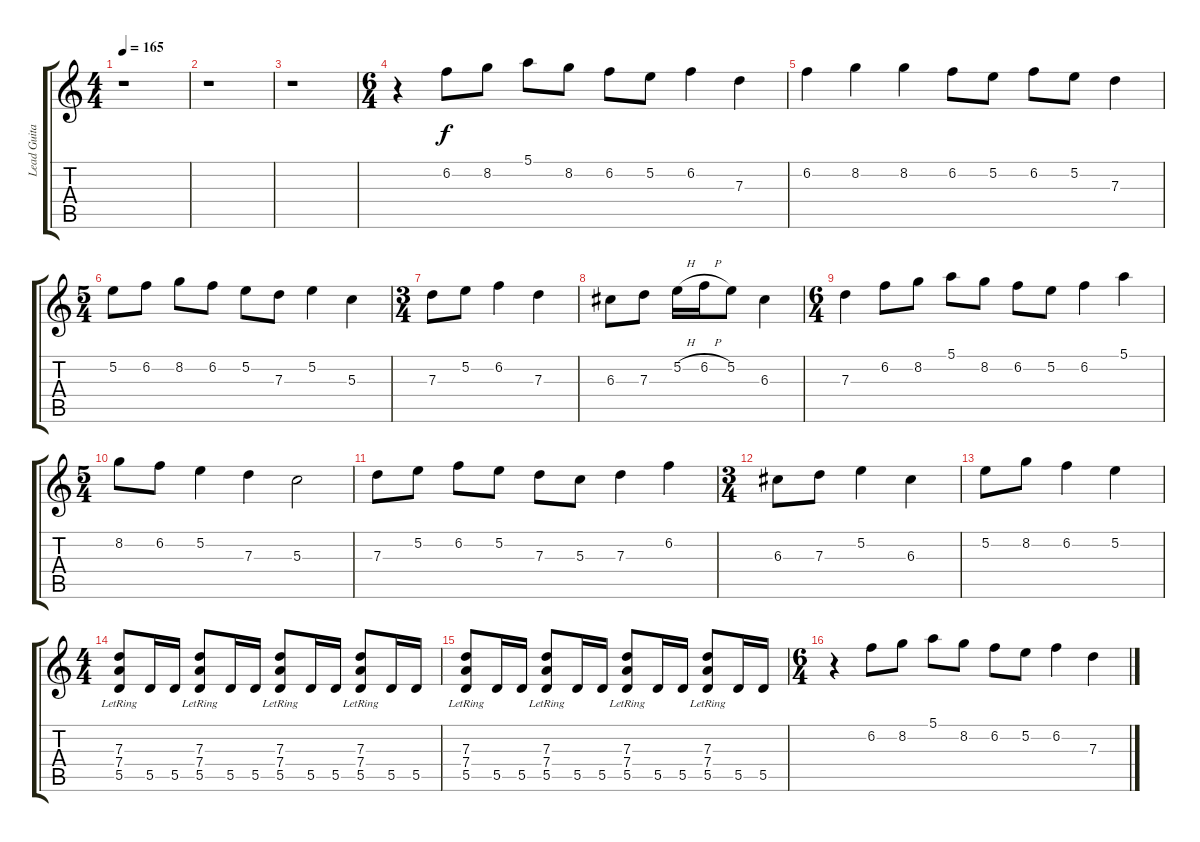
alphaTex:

\track ("Lead Guitar" "Lead Guita") {instrument overdrivenguitar}
\staff {score tabs}
\tuning (E4 B3 G3 D3 A2 E2) {hide}
\ts (4 4)
\tempo 165
\clef g2
\ks c
r.1{dy f instrument overdrivenguitar} |
r.1 |
r.1 |
\ts (6 4)
r.4 6.2.8 8.2.8 5.1.8 8.2.8 6.2.8 5.2.8 6.2.4 7.3.4 |
6.2.4 8.2.4 8.2.4 6.2.8 5.2.8 6.2.8 5.2.8 7.3.4 |
\ts (5 4)
5.2.8 6.2.8 8.2.8 6.2.8 5.2.8 7.3.8 5.2.4 5.3.4 |
\ts (3 4)
7.3.8 5.2.8 6.2.4 7.3.4 |
6.3.8 7.3.8 5.2{h}.16 6.2{h}.16 5.2.8 6.3.4 |
\ts (6 4)
7.3.4 6.2.8 8.2.8 5.1.8 8.2.8 6.2.8 5.2.8 6.2.4 5.1.4 |
\ts (5 4)
8.2.8 6.2.8 5.2.4 7.3.4 5.3.2 |
7.3.8 5.2.8 6.2.8 5.2.8 7.3.8 5.3.8 7.3.4 6.2.4 |
\ts (3 4)
6.3.8 7.3.8 5.2.4 6.3.4 |
5.2.8 8.2.8 6.2.4 5.2.4 |
\ts (4 4)
(7.3{lr} 7.4{lr} 5.5).8 5.5.16 5.5.16 (7.3{lr} 7.4{lr} 5.5).8 5.5.16 5.5.16 (7.3{lr} 7.4{lr} 5.5).8 5.5.16 5.5.16 (7.3{lr} 7.4{lr} 5.5).8 5.5.16 5.5.16 |
(7.3{lr} 7.4{lr} 5.5).8 5.5.16 5.5.16 (7.3{lr} 7.4{lr} 5.5).8 5.5.16 5.5.16 (7.3{lr} 7.4{lr} 5.5).8 5.5.16 5.5.16 (7.3{lr} 7.4{lr} 5.5).8 5.5.16 5.5.16 |
\ts (6 4)
r.4 6.2.8 8.2.8 5.1.8 8.2.8 6.2.8 5.2.8 6.2.4 7.3.4
